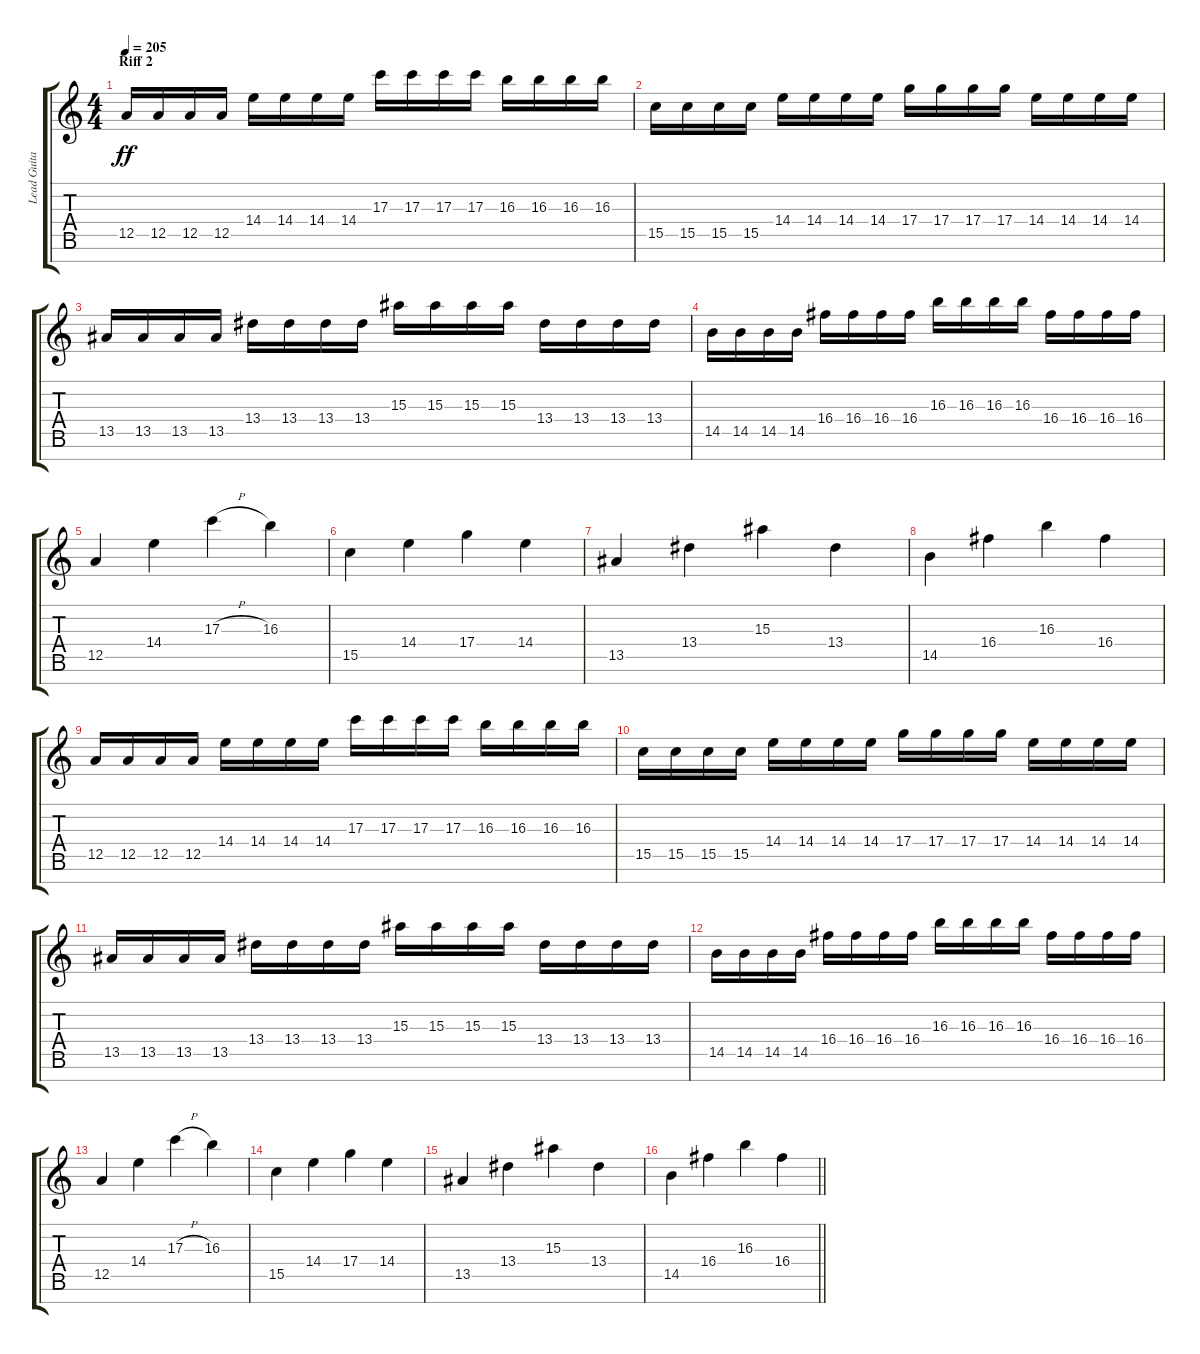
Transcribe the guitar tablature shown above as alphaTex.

\track ("Lead Guitar 1" "Lead Guita") {instrument distortionguitar}
\staff {score tabs}
\tuning (E4 B3 G3 D3 A2 E2 B1) {hide}
\ts (4 4)
\section ("" "Riff 2")
\tempo 205
\clef g2
\ks c
12.5.16{dy ff} 12.5.16 12.5.16 12.5.16 14.4.16 14.4.16 14.4.16 14.4.16 17.3.16 17.3.16 17.3.16 17.3.16 16.3.16 16.3.16 16.3.16 16.3.16 |
15.5.16 15.5.16 15.5.16 15.5.16 14.4.16 14.4.16 14.4.16 14.4.16 17.4.16 17.4.16 17.4.16 17.4.16 14.4.16 14.4.16 14.4.16 14.4.16 |
13.5.16 13.5.16 13.5.16 13.5.16 13.4.16 13.4.16 13.4.16 13.4.16 15.3.16 15.3.16 15.3.16 15.3.16 13.4.16 13.4.16 13.4.16 13.4.16 |
14.5.16 14.5.16 14.5.16 14.5.16 16.4.16 16.4.16 16.4.16 16.4.16 16.3.16 16.3.16 16.3.16 16.3.16 16.4.16 16.4.16 16.4.16 16.4.16 |
12.5.4 14.4.4 17.3{h}.4 16.3.4 |
15.5.4 14.4.4 17.4.4 14.4.4 |
13.5.4 13.4.4 15.3.4 13.4.4 |
14.5.4 16.4.4 16.3.4 16.4.4 |
12.5.16 12.5.16 12.5.16 12.5.16 14.4.16 14.4.16 14.4.16 14.4.16 17.3.16 17.3.16 17.3.16 17.3.16 16.3.16 16.3.16 16.3.16 16.3.16 |
15.5.16 15.5.16 15.5.16 15.5.16 14.4.16 14.4.16 14.4.16 14.4.16 17.4.16 17.4.16 17.4.16 17.4.16 14.4.16 14.4.16 14.4.16 14.4.16 |
13.5.16 13.5.16 13.5.16 13.5.16 13.4.16 13.4.16 13.4.16 13.4.16 15.3.16 15.3.16 15.3.16 15.3.16 13.4.16 13.4.16 13.4.16 13.4.16 |
14.5.16 14.5.16 14.5.16 14.5.16 16.4.16 16.4.16 16.4.16 16.4.16 16.3.16 16.3.16 16.3.16 16.3.16 16.4.16 16.4.16 16.4.16 16.4.16 |
12.5.4 14.4.4 17.3{h}.4 16.3.4 |
15.5.4 14.4.4 17.4.4 14.4.4 |
13.5.4 13.4.4 15.3.4 13.4.4 |
\barLineRight lightlight
14.5.4 16.4.4 16.3.4 16.4.4
